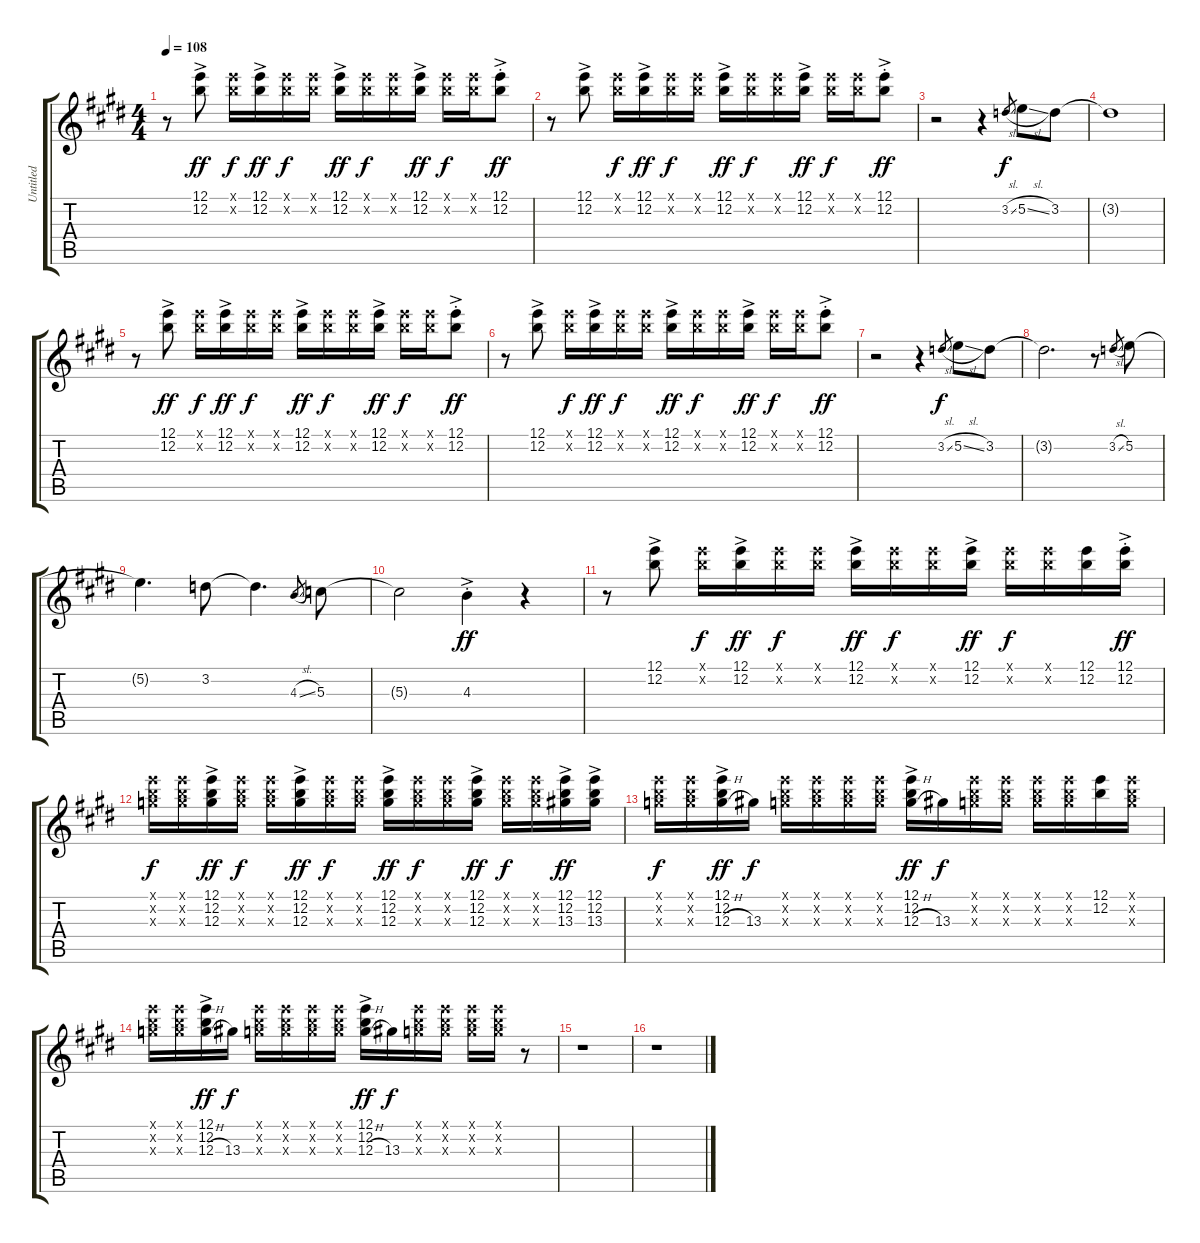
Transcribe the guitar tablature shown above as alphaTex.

\track ("Untitled" "Untitled") {instrument electricguitarclean}
\staff {score tabs}
\tuning (E4 B3 G3 D3 A2 E2) {hide}
\ts (4 4)
\tempo 108
\clef g2
\ks c#minor
r.8{dy ff} (12.1{ac} 12.2{ac}).8 (12.1{x} 12.2{x}).16{dy f} (12.1{ac} 12.2{ac}).16{dy ff} (12.1{x} 12.2{x}).16{dy f} (12.1{x} 12.2{x}).16 (12.1{ac} 12.2{ac}).16{dy ff} (12.1{x} 12.2{x}).16{dy f} (12.1{x} 12.2{x}).16 (12.1{ac} 12.2{ac}).16{dy ff} (12.1{x} 12.2{x}).16{dy f} (12.1{x} 12.2{x}).16 (12.1{ac st} 12.2{ac st}).8{dy ff} |
r.8 (12.1{ac} 12.2{ac}).8 (12.1{x} 12.2{x}).16{dy f} (12.1{ac} 12.2{ac}).16{dy ff} (12.1{x} 12.2{x}).16{dy f} (12.1{x} 12.2{x}).16 (12.1{ac} 12.2{ac}).16{dy ff} (12.1{x} 12.2{x}).16{dy f} (12.1{x} 12.2{x}).16 (12.1{ac} 12.2{ac}).16{dy ff} (12.1{x} 12.2{x}).16{dy f} (12.1{x} 12.2{x}).16 (12.1{ac st} 12.2{ac st}).8{dy ff} |
r.2 r.4 3.2{sl}.8{gr dy f} 5.2{sl}.8 3.2.8 |
3.2{t}.1 |
r.8 (12.1{ac} 12.2{ac}).8{dy ff} (12.1{x} 12.2{x}).16{dy f} (12.1{ac} 12.2{ac}).16{dy ff} (12.1{x} 12.2{x}).16{dy f} (12.1{x} 12.2{x}).16 (12.1{ac} 12.2{ac}).16{dy ff} (12.1{x} 12.2{x}).16{dy f} (12.1{x} 12.2{x}).16 (12.1{ac} 12.2{ac}).16{dy ff} (12.1{x} 12.2{x}).16{dy f} (12.1{x} 12.2{x}).16 (12.1{ac st} 12.2{ac st}).8{dy ff} |
r.8 (12.1{ac} 12.2{ac}).8 (12.1{x} 12.2{x}).16{dy f} (12.1{ac} 12.2{ac}).16{dy ff} (12.1{x} 12.2{x}).16{dy f} (12.1{x} 12.2{x}).16 (12.1{ac} 12.2{ac}).16{dy ff} (12.1{x} 12.2{x}).16{dy f} (12.1{x} 12.2{x}).16 (12.1{ac} 12.2{ac}).16{dy ff} (12.1{x} 12.2{x}).16{dy f} (12.1{x} 12.2{x}).16 (12.1{ac st} 12.2{ac st}).8{dy ff} |
r.2 r.4 3.2{sl}.8{gr dy f} 5.2{sl}.8 3.2.8 |
3.2{t}.2{d} r.8 3.2{sl}.8{gr} 5.2.8 |
5.2{t}.4{d} 3.2.8 3.2{t}.4{d} 4.3{sl}.8{gr} 5.3.8 |
5.3{t}.2 4.3{ac st}.4{dy ff} r.4 |
r.8 (12.1{ac} 12.2{ac}).8 (12.1{x} 12.2{x}).16{dy f} (12.1{ac} 12.2{ac}).16{dy ff} (12.1{x} 12.2{x}).16{dy f} (12.1{x} 12.2{x}).16 (12.1{ac} 12.2{ac}).16{dy ff} (12.1{x} 12.2{x}).16{dy f} (12.1{x} 12.2{x}).16 (12.1{ac} 12.2{ac}).16{dy ff} (12.1{x} 12.2{x}).16{dy f} (12.1{x} 12.2{x}).16 (12.1 12.2).16 (12.1{ac st} 12.2{ac st}).16{dy ff} |
(12.1{x} 12.2{x} 12.3{x}).16{dy f} (12.1{x} 12.2{x} 12.3{x}).16 (12.1{ac} 12.2{ac} 12.3{ac}).16{dy ff} (12.1{x} 12.2{x} 12.3{x}).16{dy f} (12.1{x} 12.2{x} 12.3{x}).16 (12.1{ac} 12.2{ac} 12.3{ac}).16{dy ff} (12.1{x} 12.2{x} 12.3{x}).16{dy f} (12.1{x} 12.2{x} 12.3{x}).16 (12.1{ac} 12.2{ac} 12.3{ac}).16{dy ff} (12.1{x} 12.2{x} 12.3{x}).16{dy f} (12.1{x} 12.2{x} 12.3{x}).16 (12.1{ac} 12.2{ac} 12.3{ac}).16{dy ff} (12.1{x} 12.2{x} 12.3{x}).16{dy f} (12.1{x} 12.2{x} 12.3{x}).16 (12.1{ac} 12.2{ac} 13.3{ac}).16{dy ff} (12.1{ac} 12.2{ac} 13.3{ac}).16 |
(12.1{x} 12.2{x} 12.3{x}).16{dy f} (12.1{x} 12.2{x} 12.3{x}).16 (12.1{ac} 12.2{ac} 12.3{h ac}).16{dy ff} 13.3.16{dy f} (12.1{x} 12.2{x} 12.3{x}).16 (12.1{x} 12.2{x} 12.3{x}).16 (12.1{x} 12.2{x} 12.3{x}).16 (12.1{x} 12.2{x} 12.3{x}).16 (12.1{ac} 12.2{ac} 12.3{h ac}).16{dy ff} 13.3.16{dy f} (12.1{x} 12.2{x} 12.3{x}).16 (12.1{x} 12.2{x} 12.3{x}).16 (12.1{x} 12.2{x} 12.3{x}).16 (12.1{x} 12.2{x} 12.3{x}).16 (12.1 12.2).16 (12.1{x} 12.2{x} 12.3{x}).16 |
(12.1{x} 12.2{x} 12.3{x}).16 (12.1{x} 12.2{x} 12.3{x}).16 (12.1{ac} 12.2{ac} 12.3{h ac}).16{dy ff} 13.3.16{dy f} (12.1{x} 12.2{x} 12.3{x}).16 (12.1{x} 12.2{x} 12.3{x}).16 (12.1{x} 12.2{x} 12.3{x}).16 (12.1{x} 12.2{x} 12.3{x}).16 (12.1{ac} 12.2{ac} 12.3{h ac}).16{dy ff} 13.3.16{dy f} (12.1{x} 12.2{x} 12.3{x}).16 (12.1{x} 12.2{x} 12.3{x}).16 (12.1{x} 12.2{x} 12.3{x}).16 (12.1{x} 12.2{x} 12.3{x}).16 r.8 |
r.1 |
r.1
